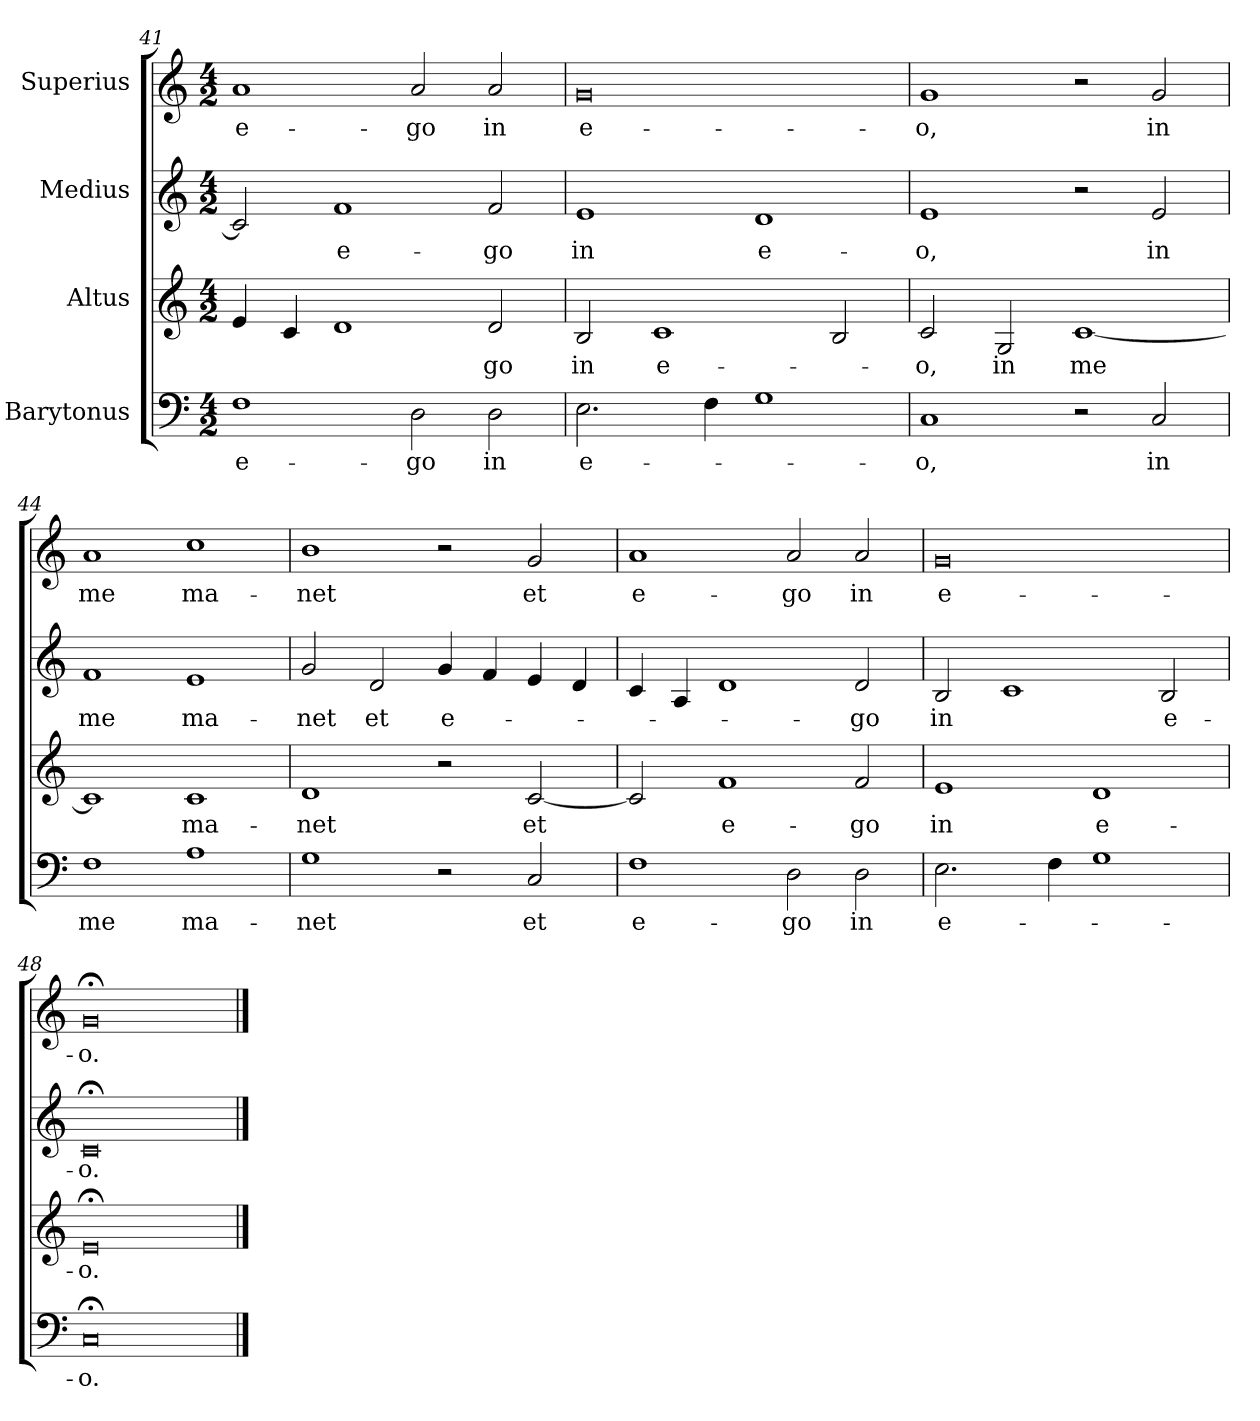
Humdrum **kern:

**kern	**text	**kern	**text	**kern	**text	**kern	**text
*part4	*part4	*part3	*part3	*part2	*part2	*part1	*part1
*staff4	*staff4	*staff3	*staff3	*staff2	*staff2	*staff1	*staff1
*I"Barytonus	*	*I"Altus	*	*I"Medius	*	*I"Superius	*
*clefF4	*	*clefG2	*	*clefG2	*	*clefG2	*
*k[]	*	*k[]	*	*k[]	*	*k[]	*
*C:	*	*C:	*	*C:	*	*C:	*
*M4/2	*	*M4/2	*	*M4/2	*	*M4/2	*
=41	=41	=41	=41	=41	=41	=41	=41
!	!LO:LY:b	!	!	!	!	!	!LO:LY:b
1F	e-	4e/	.	2c/]	.	1a	e-
.	.	4c/	.	.	.	.	.
!	!	!	!	!	!LO:LY:b	!	!
.	.	1d	.	1f	e-	.	.
!	!LO:LY:b	!	!	!	!	!	!LO:LY:b
2D\	-go	.	.	.	.	2a/	-go
!	!LO:LY:b	!	!LO:LY:b	!	!LO:LY:b	!	!LO:LY:b
2D\	in	2d/	-go	2f/	-go	2a/	in
=42	=42	=42	=42	=42	=42	=42	=42
!	!LO:LY:b	!	!LO:LY:b	!	!LO:LY:b	!	!LO:LY:b
2.E\	e-	2B/	in	1e	in	0g	e-
!	!	!	!LO:LY:b	!	!	!	!
.	.	1c	e-	.	.	.	.
4F\	.	.	.	.	.	.	.
!	!	!	!	!	!LO:LY:b	!	!
1G	.	.	.	1d	e-	.	.
.	.	2B/	.	.	.	.	.
!!LO:PB:g=z
=43	=43	=43	=43	=43	=43	=43	=43
!	!LO:LY:b	!	!LO:LY:b	!	!LO:LY:b	!	!LO:LY:b
1C	-o,	2c/	-o,	1e	-o,	1g	-o,
!	!	!	!LO:LY:b	!	!	!	!
.	.	2G/	in	.	.	.	.
!	!	!	!LO:LY:b	!	!	!	!
2r	.	[<1c	me	2r	.	2r	.
!	!LO:LY:b	!	!	!	!LO:LY:b	!	!LO:LY:b
2C/	in	.	.	2e/	in	2g/	in
=44	=44	=44	=44	=44	=44	=44	=44
!	!LO:LY:b	!	!	!	!LO:LY:b	!	!LO:LY:b
1F	me	1c]	.	1f	me	1a	me
!	!LO:LY:b	!	!LO:LY:b	!	!LO:LY:b	!	!LO:LY:b
1A	ma-	1c	ma-	1e	ma-	1cc	ma-
=45	=45	=45	=45	=45	=45	=45	=45
!	!LO:LY:b	!	!LO:LY:b	!	!LO:LY:b	!	!LO:LY:b
1G	-net	1d	-net	2g/	-net	1b	-net
!	!	!	!	!	!LO:LY:b	!	!
.	.	.	.	2d/	et	.	.
!	!	!	!	!	!LO:LY:b	!	!
2r	.	2r	.	4g/	e-	2r	.
.	.	.	.	4f/	.	.	.
!	!LO:LY:b	!	!LO:LY:b	!	!	!	!LO:LY:b
2C/	et	[<2c/	et	4e/	.	2g/	et
.	.	.	.	4d/	.	.	.
=46	=46	=46	=46	=46	=46	=46	=46
!	!LO:LY:b	!	!	!	!	!	!LO:LY:b
1F	e-	2c/]	.	4c/	.	1a	e-
.	.	.	.	4A/	.	.	.
!	!	!	!LO:LY:b	!	!	!	!
.	.	1f	e-	1d	.	.	.
!	!LO:LY:b	!	!	!	!	!	!LO:LY:b
2D\	-go	.	.	.	.	2a/	-go
!	!LO:LY:b	!	!LO:LY:b	!	!LO:LY:b	!	!LO:LY:b
2D\	in	2f/	-go	2d/	-go	2a/	in
=47	=47	=47	=47	=47	=47	=47	=47
!	!LO:LY:b	!	!LO:LY:b	!	!LO:LY:b	!	!LO:LY:b
2.E\	e-	1e	in	2B/	in	0g	e-
.	.	.	.	1c	.	.	.
4F\	.	.	.	.	.	.	.
!	!	!	!LO:LY:b	!	!	!	!
1G	.	1d	e-	.	.	.	.
!	!	!	!	!	!LO:LY:b	!	!
.	.	.	.	2B/	e-	.	.
=48	=48	=48	=48	=48	=48	=48	=48
!	!LO:LY:b	!	!LO:LY:b	!	!LO:LY:b	!	!LO:LY:b
0C;	-o.	0e;	-o.	0c;	-o.	0g;	-o.
==	==	==	==	==	==	==	==
*-	*-	*-	*-	*-	*-	*-	*-
